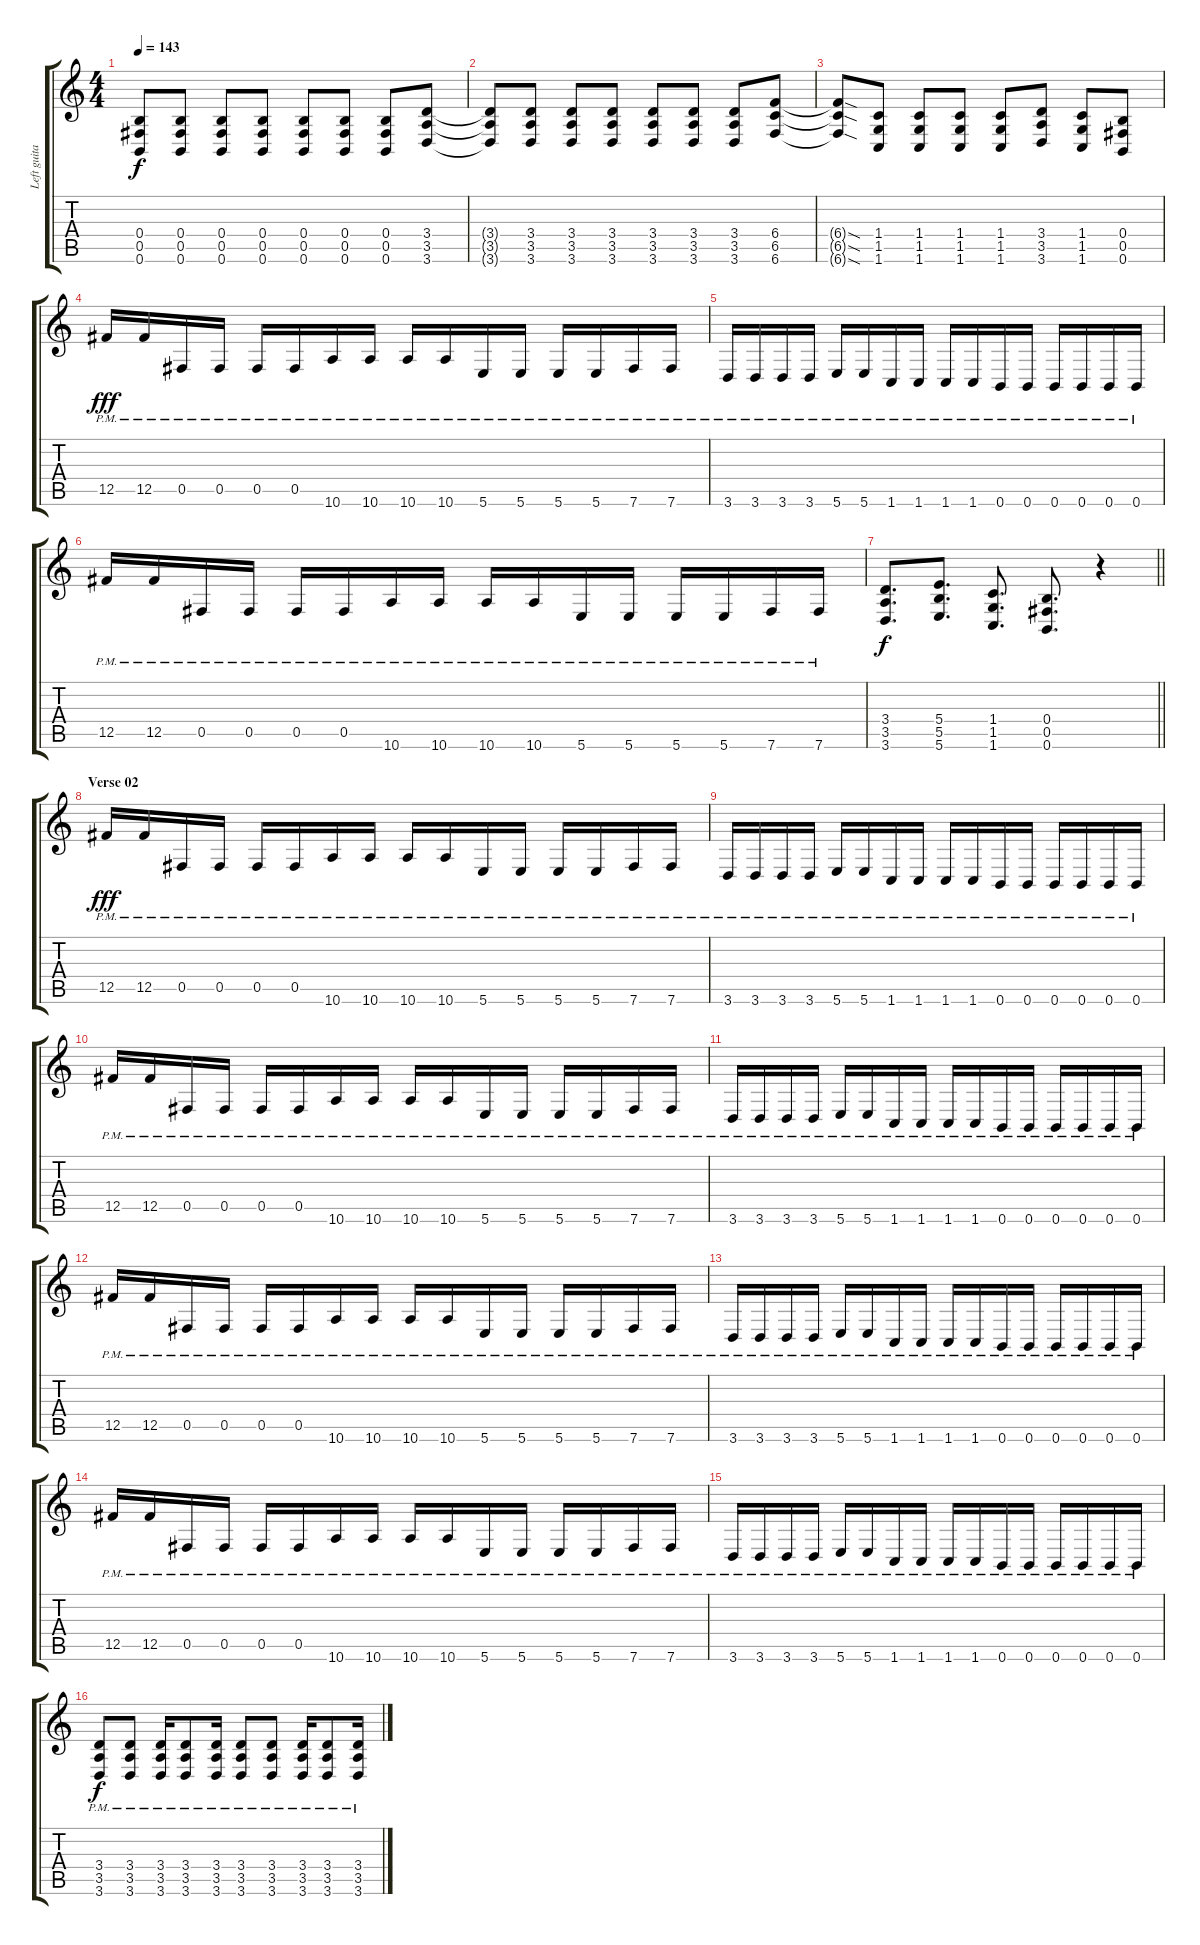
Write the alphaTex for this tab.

\track ("Left guitar" "Left guita") {instrument overdrivenguitar}
\staff {score tabs}
\tuning (Db4 Ab3 E3 B2 Gb2 B1) {hide}
\ts (4 4)
\tempo 143
\clef g2
\ks c
(0.4 0.5 0.6).8{dy f} (0.4 0.5 0.6).8 (0.4 0.5 0.6).8 (0.4 0.5 0.6).8 (0.4 0.5 0.6).8 (0.4 0.5 0.6).8 (0.4 0.5 0.6).8 (3.4 3.5 3.6).8 |
(3.4{t} 3.5{t} 3.6{t}).8 (3.4 3.5 3.6).8 (3.4 3.5 3.6).8 (3.4 3.5 3.6).8 (3.4 3.5 3.6).8 (3.4 3.5 3.6).8 (3.4 3.5 3.6).8 (6.4 6.5 6.6).8 |
(6.4{sod t} 6.5{sod t} 6.6{sod t}).8 (1.4 1.5 1.6).8 (1.4 1.5 1.6).8 (1.4 1.5 1.6).8 (1.4 1.5 1.6).8 (3.4 3.5 3.6).8 (1.4 1.5 1.6).8 (0.4 0.5 0.6).8 |
12.5{pm}.16{dy fff volume 16} 12.5{pm}.16 0.5{pm}.16 0.5{pm}.16 0.5{pm}.16 0.5{pm}.16 10.6{pm}.16 10.6{pm}.16 10.6{pm}.16 10.6{pm}.16 5.6{pm}.16 5.6{pm}.16 5.6{pm}.16 5.6{pm}.16 7.6{pm}.16 7.6{pm}.16 |
3.6{pm}.16 3.6{pm}.16 3.6{pm}.16 3.6{pm}.16 5.6{pm}.16 5.6{pm}.16 1.6{pm}.16 1.6{pm}.16 1.6{pm}.16 1.6{pm}.16 0.6{pm}.16 0.6{pm}.16 0.6{pm}.16 0.6{pm}.16 0.6{pm}.16 0.6{pm}.16 |
12.5{pm}.16 12.5{pm}.16 0.5{pm}.16 0.5{pm}.16 0.5{pm}.16 0.5{pm}.16 10.6{pm}.16 10.6{pm}.16 10.6{pm}.16 10.6{pm}.16 5.6{pm}.16 5.6{pm}.16 5.6{pm}.16 5.6{pm}.16 7.6{pm}.16 7.6{pm}.16 |
\barLineRight lightlight
(3.4 3.5 3.6).8{d dy f volume 10} (5.4 5.5 5.6).8{d} (1.4 1.5 1.6).8{d} (0.4 0.5 0.6).8{d} r.4 |
\section ("" "Verse 02")
12.5{pm}.16{dy fff volume 16} 12.5{pm}.16 0.5{pm}.16 0.5{pm}.16 0.5{pm}.16 0.5{pm}.16 10.6{pm}.16 10.6{pm}.16 10.6{pm}.16 10.6{pm}.16 5.6{pm}.16 5.6{pm}.16 5.6{pm}.16 5.6{pm}.16 7.6{pm}.16 7.6{pm}.16 |
3.6{pm}.16 3.6{pm}.16 3.6{pm}.16 3.6{pm}.16 5.6{pm}.16 5.6{pm}.16 1.6{pm}.16 1.6{pm}.16 1.6{pm}.16 1.6{pm}.16 0.6{pm}.16 0.6{pm}.16 0.6{pm}.16 0.6{pm}.16 0.6{pm}.16 0.6{pm}.16 |
12.5{pm}.16 12.5{pm}.16 0.5{pm}.16 0.5{pm}.16 0.5{pm}.16 0.5{pm}.16 10.6{pm}.16 10.6{pm}.16 10.6{pm}.16 10.6{pm}.16 5.6{pm}.16 5.6{pm}.16 5.6{pm}.16 5.6{pm}.16 7.6{pm}.16 7.6{pm}.16 |
3.6{pm}.16 3.6{pm}.16 3.6{pm}.16 3.6{pm}.16 5.6{pm}.16 5.6{pm}.16 1.6{pm}.16 1.6{pm}.16 1.6{pm}.16 1.6{pm}.16 0.6{pm}.16 0.6{pm}.16 0.6{pm}.16 0.6{pm}.16 0.6{pm}.16 0.6{pm}.16 |
12.5{pm}.16 12.5{pm}.16 0.5{pm}.16 0.5{pm}.16 0.5{pm}.16 0.5{pm}.16 10.6{pm}.16 10.6{pm}.16 10.6{pm}.16 10.6{pm}.16 5.6{pm}.16 5.6{pm}.16 5.6{pm}.16 5.6{pm}.16 7.6{pm}.16 7.6{pm}.16 |
3.6{pm}.16 3.6{pm}.16 3.6{pm}.16 3.6{pm}.16 5.6{pm}.16 5.6{pm}.16 1.6{pm}.16 1.6{pm}.16 1.6{pm}.16 1.6{pm}.16 0.6{pm}.16 0.6{pm}.16 0.6{pm}.16 0.6{pm}.16 0.6{pm}.16 0.6{pm}.16 |
12.5{pm}.16 12.5{pm}.16 0.5{pm}.16 0.5{pm}.16 0.5{pm}.16 0.5{pm}.16 10.6{pm}.16 10.6{pm}.16 10.6{pm}.16 10.6{pm}.16 5.6{pm}.16 5.6{pm}.16 5.6{pm}.16 5.6{pm}.16 7.6{pm}.16 7.6{pm}.16 |
3.6{pm}.16 3.6{pm}.16 3.6{pm}.16 3.6{pm}.16 5.6{pm}.16 5.6{pm}.16 1.6{pm}.16 1.6{pm}.16 1.6{pm}.16 1.6{pm}.16 0.6{pm}.16 0.6{pm}.16 0.6{pm}.16 0.6{pm}.16 0.6{pm}.16 0.6{pm}.16 |
(3.4{pm} 3.5{pm} 3.6{pm}).8{dy f volume 10} (3.4{pm} 3.5{pm} 3.6{pm}).8 (3.4{pm} 3.5{pm} 3.6{pm}).16 (3.4{pm} 3.5{pm} 3.6{pm}).8 (3.4{pm} 3.5{pm} 3.6{pm}).16 (3.4{pm} 3.5{pm} 3.6{pm}).8 (3.4{pm} 3.5{pm} 3.6{pm}).8 (3.4{pm} 3.5{pm} 3.6{pm}).16 (3.4{pm} 3.5{pm} 3.6{pm}).8 (3.4{pm} 3.5{pm} 3.6{pm}).16
